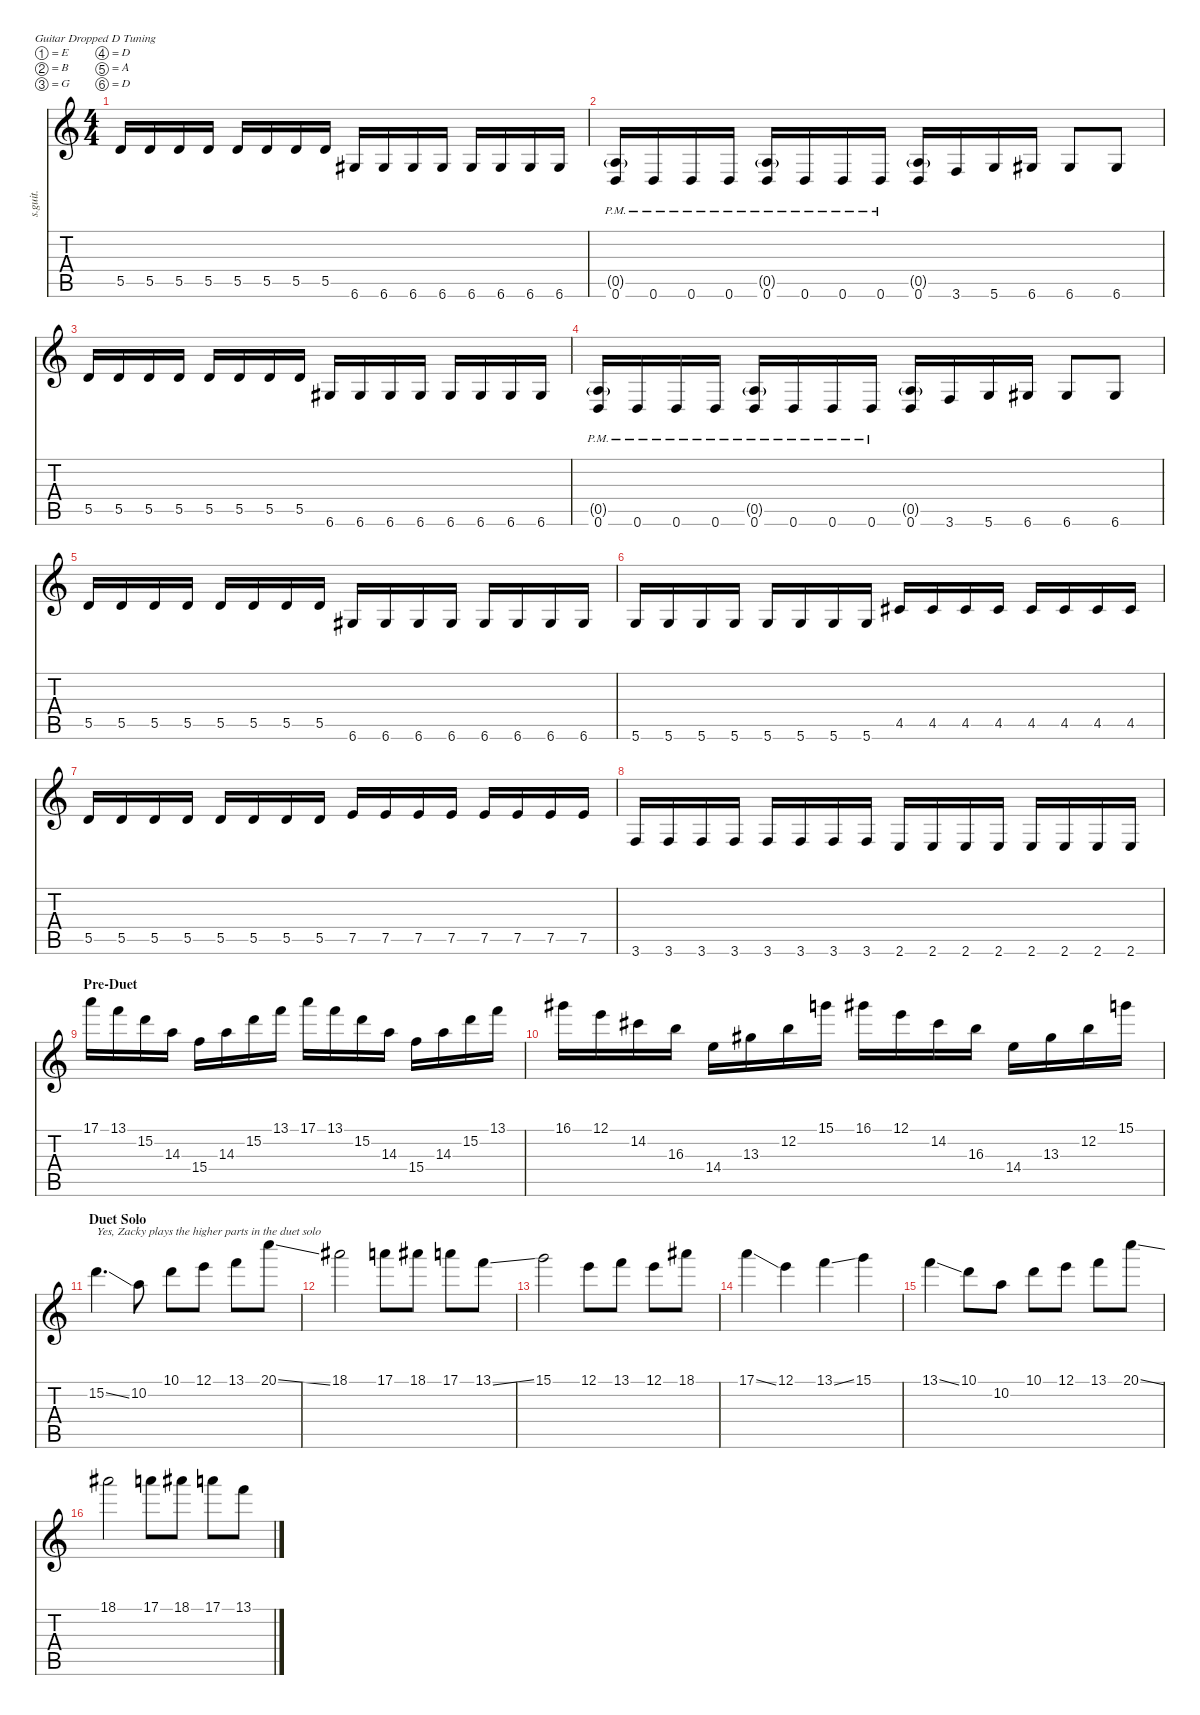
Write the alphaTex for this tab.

\defaultSystemsLayout 4
\hideDynamics
\bracketExtendMode nobrackets
\track ("Zacky Vengeance (Rhythm)" "s.guit.") {instrument distortionguitar}
\staff {score tabs}
\tuning (E4 B3 G3 D3 A2 D2)
\ts (4 4)
\tempo (125 hide)
\clef g2
\ks c
5.5.16{lyrics (0 "") lyrics (1 "") lyrics (2 "") lyrics (3 "") lyrics (4 "") dy f} 5.5.16{lyrics (0 "") lyrics (1 "") lyrics (2 "") lyrics (3 "") lyrics (4 "")} 5.5.16{lyrics (0 "") lyrics (1 "") lyrics (2 "") lyrics (3 "") lyrics (4 "")} 5.5.16{lyrics (0 "") lyrics (1 "") lyrics (2 "") lyrics (3 "") lyrics (4 "")} 5.5.16{lyrics (0 "") lyrics (1 "") lyrics (2 "") lyrics (3 "") lyrics (4 "")} 5.5.16{lyrics (0 "") lyrics (1 "") lyrics (2 "") lyrics (3 "") lyrics (4 "")} 5.5.16{lyrics (0 "") lyrics (1 "") lyrics (2 "") lyrics (3 "") lyrics (4 "")} 5.5.16{lyrics (0 "") lyrics (1 "") lyrics (2 "") lyrics (3 "") lyrics (4 "")} 6.6{acc #}.16{lyrics (0 "") lyrics (1 "") lyrics (2 "") lyrics (3 "") lyrics (4 "")} 6.6{acc #}.16{lyrics (0 "") lyrics (1 "") lyrics (2 "") lyrics (3 "") lyrics (4 "")} 6.6{acc #}.16{lyrics (0 "") lyrics (1 "") lyrics (2 "") lyrics (3 "") lyrics (4 "")} 6.6{acc #}.16{lyrics (0 "") lyrics (1 "") lyrics (2 "") lyrics (3 "") lyrics (4 "")} 6.6{acc #}.16{lyrics (0 "") lyrics (1 "") lyrics (2 "") lyrics (3 "") lyrics (4 "")} 6.6{acc #}.16{lyrics (0 "") lyrics (1 "") lyrics (2 "") lyrics (3 "") lyrics (4 "")} 6.6{acc #}.16{lyrics (0 "") lyrics (1 "") lyrics (2 "") lyrics (3 "") lyrics (4 "")} 6.6{acc #}.16{lyrics (0 "") lyrics (1 "") lyrics (2 "") lyrics (3 "") lyrics (4 "")} |
(0.5{g pm} 0.6{pm}).16{lyrics (0 "") lyrics (1 "") lyrics (2 "") lyrics (3 "") lyrics (4 "")} 0.6{pm}.16{lyrics (0 "") lyrics (1 "") lyrics (2 "") lyrics (3 "") lyrics (4 "")} 0.6{pm}.16{lyrics (0 "") lyrics (1 "") lyrics (2 "") lyrics (3 "") lyrics (4 "")} 0.6{pm}.16{lyrics (0 "") lyrics (1 "") lyrics (2 "") lyrics (3 "") lyrics (4 "")} (0.5{g pm} 0.6{pm}).16{lyrics (0 "") lyrics (1 "") lyrics (2 "") lyrics (3 "") lyrics (4 "")} 0.6{pm}.16{lyrics (0 "") lyrics (1 "") lyrics (2 "") lyrics (3 "") lyrics (4 "")} 0.6{pm}.16{lyrics (0 "") lyrics (1 "") lyrics (2 "") lyrics (3 "") lyrics (4 "")} 0.6{pm}.16{lyrics (0 "") lyrics (1 "") lyrics (2 "") lyrics (3 "") lyrics (4 "")} (0.5{g} 0.6).16{lyrics (0 "") lyrics (1 "") lyrics (2 "") lyrics (3 "") lyrics (4 "")} 3.6.16{lyrics (0 "") lyrics (1 "") lyrics (2 "") lyrics (3 "") lyrics (4 "")} 5.6.16{lyrics (0 "") lyrics (1 "") lyrics (2 "") lyrics (3 "") lyrics (4 "")} 6.6{acc #}.16{lyrics (0 "") lyrics (1 "") lyrics (2 "") lyrics (3 "") lyrics (4 "")} 6.6{acc #}.8{lyrics (0 "") lyrics (1 "") lyrics (2 "") lyrics (3 "") lyrics (4 "") dy ff} 6.6{acc #}.8{lyrics (0 "") lyrics (1 "") lyrics (2 "") lyrics (3 "") lyrics (4 "") dy fff} |
5.5.16{lyrics (0 "") lyrics (1 "") lyrics (2 "") lyrics (3 "") lyrics (4 "") dy f} 5.5.16{lyrics (0 "") lyrics (1 "") lyrics (2 "") lyrics (3 "") lyrics (4 "")} 5.5.16{lyrics (0 "") lyrics (1 "") lyrics (2 "") lyrics (3 "") lyrics (4 "")} 5.5.16{lyrics (0 "") lyrics (1 "") lyrics (2 "") lyrics (3 "") lyrics (4 "")} 5.5.16{lyrics (0 "") lyrics (1 "") lyrics (2 "") lyrics (3 "") lyrics (4 "")} 5.5.16{lyrics (0 "") lyrics (1 "") lyrics (2 "") lyrics (3 "") lyrics (4 "")} 5.5.16{lyrics (0 "") lyrics (1 "") lyrics (2 "") lyrics (3 "") lyrics (4 "")} 5.5.16{lyrics (0 "") lyrics (1 "") lyrics (2 "") lyrics (3 "") lyrics (4 "")} 6.6{acc #}.16{lyrics (0 "") lyrics (1 "") lyrics (2 "") lyrics (3 "") lyrics (4 "")} 6.6{acc #}.16{lyrics (0 "") lyrics (1 "") lyrics (2 "") lyrics (3 "") lyrics (4 "")} 6.6{acc #}.16{lyrics (0 "") lyrics (1 "") lyrics (2 "") lyrics (3 "") lyrics (4 "")} 6.6{acc #}.16{lyrics (0 "") lyrics (1 "") lyrics (2 "") lyrics (3 "") lyrics (4 "")} 6.6{acc #}.16{lyrics (0 "") lyrics (1 "") lyrics (2 "") lyrics (3 "") lyrics (4 "")} 6.6{acc #}.16{lyrics (0 "") lyrics (1 "") lyrics (2 "") lyrics (3 "") lyrics (4 "")} 6.6{acc #}.16{lyrics (0 "") lyrics (1 "") lyrics (2 "") lyrics (3 "") lyrics (4 "")} 6.6{acc #}.16{lyrics (0 "") lyrics (1 "") lyrics (2 "") lyrics (3 "") lyrics (4 "")} |
(0.5{g pm} 0.6{pm}).16{lyrics (0 "") lyrics (1 "") lyrics (2 "") lyrics (3 "") lyrics (4 "")} 0.6{pm}.16{lyrics (0 "") lyrics (1 "") lyrics (2 "") lyrics (3 "") lyrics (4 "")} 0.6{pm}.16{lyrics (0 "") lyrics (1 "") lyrics (2 "") lyrics (3 "") lyrics (4 "")} 0.6{pm}.16{lyrics (0 "") lyrics (1 "") lyrics (2 "") lyrics (3 "") lyrics (4 "")} (0.5{g pm} 0.6{pm}).16{lyrics (0 "") lyrics (1 "") lyrics (2 "") lyrics (3 "") lyrics (4 "")} 0.6{pm}.16{lyrics (0 "") lyrics (1 "") lyrics (2 "") lyrics (3 "") lyrics (4 "")} 0.6{pm}.16{lyrics (0 "") lyrics (1 "") lyrics (2 "") lyrics (3 "") lyrics (4 "")} 0.6{pm}.16{lyrics (0 "") lyrics (1 "") lyrics (2 "") lyrics (3 "") lyrics (4 "")} (0.5{g} 0.6).16{lyrics (0 "") lyrics (1 "") lyrics (2 "") lyrics (3 "") lyrics (4 "")} 3.6.16{lyrics (0 "") lyrics (1 "") lyrics (2 "") lyrics (3 "") lyrics (4 "")} 5.6.16{lyrics (0 "") lyrics (1 "") lyrics (2 "") lyrics (3 "") lyrics (4 "")} 6.6{acc #}.16{lyrics (0 "") lyrics (1 "") lyrics (2 "") lyrics (3 "") lyrics (4 "")} 6.6{acc #}.8{lyrics (0 "") lyrics (1 "") lyrics (2 "") lyrics (3 "") lyrics (4 "") dy ff} 6.6{acc #}.8{lyrics (0 "") lyrics (1 "") lyrics (2 "") lyrics (3 "") lyrics (4 "") dy fff} |
5.5.16{lyrics (0 "") lyrics (1 "") lyrics (2 "") lyrics (3 "") lyrics (4 "") dy f} 5.5.16{lyrics (0 "") lyrics (1 "") lyrics (2 "") lyrics (3 "") lyrics (4 "")} 5.5.16{lyrics (0 "") lyrics (1 "") lyrics (2 "") lyrics (3 "") lyrics (4 "")} 5.5.16{lyrics (0 "") lyrics (1 "") lyrics (2 "") lyrics (3 "") lyrics (4 "")} 5.5.16{lyrics (0 "") lyrics (1 "") lyrics (2 "") lyrics (3 "") lyrics (4 "")} 5.5.16{lyrics (0 "") lyrics (1 "") lyrics (2 "") lyrics (3 "") lyrics (4 "")} 5.5.16{lyrics (0 "") lyrics (1 "") lyrics (2 "") lyrics (3 "") lyrics (4 "")} 5.5.16{lyrics (0 "") lyrics (1 "") lyrics (2 "") lyrics (3 "") lyrics (4 "")} 6.6{acc #}.16{lyrics (0 "") lyrics (1 "") lyrics (2 "") lyrics (3 "") lyrics (4 "")} 6.6{acc #}.16{lyrics (0 "") lyrics (1 "") lyrics (2 "") lyrics (3 "") lyrics (4 "")} 6.6{acc #}.16{lyrics (0 "") lyrics (1 "") lyrics (2 "") lyrics (3 "") lyrics (4 "")} 6.6{acc #}.16{lyrics (0 "") lyrics (1 "") lyrics (2 "") lyrics (3 "") lyrics (4 "")} 6.6{acc #}.16{lyrics (0 "") lyrics (1 "") lyrics (2 "") lyrics (3 "") lyrics (4 "")} 6.6{acc #}.16{lyrics (0 "") lyrics (1 "") lyrics (2 "") lyrics (3 "") lyrics (4 "")} 6.6{acc #}.16{lyrics (0 "") lyrics (1 "") lyrics (2 "") lyrics (3 "") lyrics (4 "")} 6.6{acc #}.16{lyrics (0 "") lyrics (1 "") lyrics (2 "") lyrics (3 "") lyrics (4 "")} |
5.6.16{lyrics (0 "") lyrics (1 "") lyrics (2 "") lyrics (3 "") lyrics (4 "")} 5.6.16{lyrics (0 "") lyrics (1 "") lyrics (2 "") lyrics (3 "") lyrics (4 "")} 5.6.16{lyrics (0 "") lyrics (1 "") lyrics (2 "") lyrics (3 "") lyrics (4 "")} 5.6.16{lyrics (0 "") lyrics (1 "") lyrics (2 "") lyrics (3 "") lyrics (4 "")} 5.6.16{lyrics (0 "") lyrics (1 "") lyrics (2 "") lyrics (3 "") lyrics (4 "")} 5.6.16{lyrics (0 "") lyrics (1 "") lyrics (2 "") lyrics (3 "") lyrics (4 "")} 5.6.16{lyrics (0 "") lyrics (1 "") lyrics (2 "") lyrics (3 "") lyrics (4 "")} 5.6.16{lyrics (0 "") lyrics (1 "") lyrics (2 "") lyrics (3 "") lyrics (4 "")} 4.5{acc #}.16{lyrics (0 "") lyrics (1 "") lyrics (2 "") lyrics (3 "") lyrics (4 "")} 4.5{acc #}.16{lyrics (0 "") lyrics (1 "") lyrics (2 "") lyrics (3 "") lyrics (4 "")} 4.5{acc #}.16{lyrics (0 "") lyrics (1 "") lyrics (2 "") lyrics (3 "") lyrics (4 "")} 4.5{acc #}.16{lyrics (0 "") lyrics (1 "") lyrics (2 "") lyrics (3 "") lyrics (4 "")} 4.5{acc #}.16{lyrics (0 "") lyrics (1 "") lyrics (2 "") lyrics (3 "") lyrics (4 "")} 4.5{acc #}.16{lyrics (0 "") lyrics (1 "") lyrics (2 "") lyrics (3 "") lyrics (4 "")} 4.5{acc #}.16{lyrics (0 "") lyrics (1 "") lyrics (2 "") lyrics (3 "") lyrics (4 "")} 4.5{acc #}.16{lyrics (0 "") lyrics (1 "") lyrics (2 "") lyrics (3 "") lyrics (4 "")} |
5.5.16{lyrics (0 "") lyrics (1 "") lyrics (2 "") lyrics (3 "") lyrics (4 "")} 5.5.16{lyrics (0 "") lyrics (1 "") lyrics (2 "") lyrics (3 "") lyrics (4 "")} 5.5.16{lyrics (0 "") lyrics (1 "") lyrics (2 "") lyrics (3 "") lyrics (4 "")} 5.5.16{lyrics (0 "") lyrics (1 "") lyrics (2 "") lyrics (3 "") lyrics (4 "")} 5.5.16{lyrics (0 "") lyrics (1 "") lyrics (2 "") lyrics (3 "") lyrics (4 "")} 5.5.16{lyrics (0 "") lyrics (1 "") lyrics (2 "") lyrics (3 "") lyrics (4 "")} 5.5.16{lyrics (0 "") lyrics (1 "") lyrics (2 "") lyrics (3 "") lyrics (4 "")} 5.5.16{lyrics (0 "") lyrics (1 "") lyrics (2 "") lyrics (3 "") lyrics (4 "")} 7.5.16{lyrics (0 "") lyrics (1 "") lyrics (2 "") lyrics (3 "") lyrics (4 "")} 7.5.16{lyrics (0 "") lyrics (1 "") lyrics (2 "") lyrics (3 "") lyrics (4 "")} 7.5.16{lyrics (0 "") lyrics (1 "") lyrics (2 "") lyrics (3 "") lyrics (4 "")} 7.5.16{lyrics (0 "") lyrics (1 "") lyrics (2 "") lyrics (3 "") lyrics (4 "")} 7.5.16{lyrics (0 "") lyrics (1 "") lyrics (2 "") lyrics (3 "") lyrics (4 "")} 7.5.16{lyrics (0 "") lyrics (1 "") lyrics (2 "") lyrics (3 "") lyrics (4 "")} 7.5.16{lyrics (0 "") lyrics (1 "") lyrics (2 "") lyrics (3 "") lyrics (4 "")} 7.5.16{lyrics (0 "") lyrics (1 "") lyrics (2 "") lyrics (3 "") lyrics (4 "")} |
3.6.16{lyrics (0 "") lyrics (1 "") lyrics (2 "") lyrics (3 "") lyrics (4 "")} 3.6.16{lyrics (0 "") lyrics (1 "") lyrics (2 "") lyrics (3 "") lyrics (4 "")} 3.6.16{lyrics (0 "") lyrics (1 "") lyrics (2 "") lyrics (3 "") lyrics (4 "")} 3.6.16{lyrics (0 "") lyrics (1 "") lyrics (2 "") lyrics (3 "") lyrics (4 "")} 3.6.16{lyrics (0 "") lyrics (1 "") lyrics (2 "") lyrics (3 "") lyrics (4 "")} 3.6.16{lyrics (0 "") lyrics (1 "") lyrics (2 "") lyrics (3 "") lyrics (4 "")} 3.6.16{lyrics (0 "") lyrics (1 "") lyrics (2 "") lyrics (3 "") lyrics (4 "")} 3.6.16{lyrics (0 "") lyrics (1 "") lyrics (2 "") lyrics (3 "") lyrics (4 "")} 2.6.16{lyrics (0 "") lyrics (1 "") lyrics (2 "") lyrics (3 "") lyrics (4 "")} 2.6.16{lyrics (0 "") lyrics (1 "") lyrics (2 "") lyrics (3 "") lyrics (4 "")} 2.6.16{lyrics (0 "") lyrics (1 "") lyrics (2 "") lyrics (3 "") lyrics (4 "")} 2.6.16{lyrics (0 "") lyrics (1 "") lyrics (2 "") lyrics (3 "") lyrics (4 "")} 2.6.16{lyrics (0 "") lyrics (1 "") lyrics (2 "") lyrics (3 "") lyrics (4 "")} 2.6.16{lyrics (0 "") lyrics (1 "") lyrics (2 "") lyrics (3 "") lyrics (4 "")} 2.6.16{lyrics (0 "") lyrics (1 "") lyrics (2 "") lyrics (3 "") lyrics (4 "")} 2.6.16{lyrics (0 "") lyrics (1 "") lyrics (2 "") lyrics (3 "") lyrics (4 "")} |
\section ("" "Pre-Duet")
17.1.16{lyrics (0 "") lyrics (1 "") lyrics (2 "") lyrics (3 "") lyrics (4 "")} 13.1.16{lyrics (0 "") lyrics (1 "") lyrics (2 "") lyrics (3 "") lyrics (4 "")} 15.2.16{lyrics (0 "") lyrics (1 "") lyrics (2 "") lyrics (3 "") lyrics (4 "")} 14.3.16{lyrics (0 "") lyrics (1 "") lyrics (2 "") lyrics (3 "") lyrics (4 "")} 15.4.16{lyrics (0 "") lyrics (1 "") lyrics (2 "") lyrics (3 "") lyrics (4 "")} 14.3.16{lyrics (0 "") lyrics (1 "") lyrics (2 "") lyrics (3 "") lyrics (4 "")} 15.2.16{lyrics (0 "") lyrics (1 "") lyrics (2 "") lyrics (3 "") lyrics (4 "")} 13.1.16{lyrics (0 "") lyrics (1 "") lyrics (2 "") lyrics (3 "") lyrics (4 "")} 17.1.16{lyrics (0 "") lyrics (1 "") lyrics (2 "") lyrics (3 "") lyrics (4 "")} 13.1.16{lyrics (0 "") lyrics (1 "") lyrics (2 "") lyrics (3 "") lyrics (4 "")} 15.2.16{lyrics (0 "") lyrics (1 "") lyrics (2 "") lyrics (3 "") lyrics (4 "")} 14.3.16{lyrics (0 "") lyrics (1 "") lyrics (2 "") lyrics (3 "") lyrics (4 "")} 15.4.16{lyrics (0 "") lyrics (1 "") lyrics (2 "") lyrics (3 "") lyrics (4 "")} 14.3.16{lyrics (0 "") lyrics (1 "") lyrics (2 "") lyrics (3 "") lyrics (4 "")} 15.2.16{lyrics (0 "") lyrics (1 "") lyrics (2 "") lyrics (3 "") lyrics (4 "")} 13.1.16{lyrics (0 "") lyrics (1 "") lyrics (2 "") lyrics (3 "") lyrics (4 "")} |
16.1{acc #}.16{lyrics (0 "") lyrics (1 "") lyrics (2 "") lyrics (3 "") lyrics (4 "")} 12.1.16{lyrics (0 "") lyrics (1 "") lyrics (2 "") lyrics (3 "") lyrics (4 "")} 14.2{acc #}.16{lyrics (0 "") lyrics (1 "") lyrics (2 "") lyrics (3 "") lyrics (4 "")} 16.3.16{lyrics (0 "") lyrics (1 "") lyrics (2 "") lyrics (3 "") lyrics (4 "")} 14.4.16{lyrics (0 "") lyrics (1 "") lyrics (2 "") lyrics (3 "") lyrics (4 "")} 13.3{acc #}.16{lyrics (0 "") lyrics (1 "") lyrics (2 "") lyrics (3 "") lyrics (4 "")} 12.2.16{lyrics (0 "") lyrics (1 "") lyrics (2 "") lyrics (3 "") lyrics (4 "")} 15.1.16{lyrics (0 "") lyrics (1 "") lyrics (2 "") lyrics (3 "") lyrics (4 "")} 16.1{acc #}.16{lyrics (0 "") lyrics (1 "") lyrics (2 "") lyrics (3 "") lyrics (4 "")} 12.1.16{lyrics (0 "") lyrics (1 "") lyrics (2 "") lyrics (3 "") lyrics (4 "")} 14.2{acc #}.16{lyrics (0 "") lyrics (1 "") lyrics (2 "") lyrics (3 "") lyrics (4 "")} 16.3.16{lyrics (0 "") lyrics (1 "") lyrics (2 "") lyrics (3 "") lyrics (4 "")} 14.4.16{lyrics (0 "") lyrics (1 "") lyrics (2 "") lyrics (3 "") lyrics (4 "")} 13.3{acc #}.16{lyrics (0 "") lyrics (1 "") lyrics (2 "") lyrics (3 "") lyrics (4 "")} 12.2.16{lyrics (0 "") lyrics (1 "") lyrics (2 "") lyrics (3 "") lyrics (4 "")} 15.1.16{lyrics (0 "") lyrics (1 "") lyrics (2 "") lyrics (3 "") lyrics (4 "")} |
\section ("" "Duet Solo")
15.2{ss}.4{d txt "Yes, Zacky plays the higher parts in the duet solo" lyrics (0 "") lyrics (1 "") lyrics (2 "") lyrics (3 "") lyrics (4 "")} 10.2.8{lyrics (0 "") lyrics (1 "") lyrics (2 "") lyrics (3 "") lyrics (4 "")} 10.1.8{lyrics (0 "") lyrics (1 "") lyrics (2 "") lyrics (3 "") lyrics (4 "")} 12.1.8{lyrics (0 "") lyrics (1 "") lyrics (2 "") lyrics (3 "") lyrics (4 "")} 13.1.8{lyrics (0 "") lyrics (1 "") lyrics (2 "") lyrics (3 "") lyrics (4 "")} 20.1{ss}.8{lyrics (0 "") lyrics (1 "") lyrics (2 "") lyrics (3 "") lyrics (4 "")} |
18.1{acc #}.2{lyrics (0 "") lyrics (1 "") lyrics (2 "") lyrics (3 "") lyrics (4 "")} 17.1.8{lyrics (0 "") lyrics (1 "") lyrics (2 "") lyrics (3 "") lyrics (4 "")} 18.1{acc #}.8{lyrics (0 "") lyrics (1 "") lyrics (2 "") lyrics (3 "") lyrics (4 "")} 17.1.8{lyrics (0 "") lyrics (1 "") lyrics (2 "") lyrics (3 "") lyrics (4 "")} 13.1{ss}.8{lyrics (0 "") lyrics (1 "") lyrics (2 "") lyrics (3 "") lyrics (4 "")} |
15.1.2{lyrics (0 "") lyrics (1 "") lyrics (2 "") lyrics (3 "") lyrics (4 "")} 12.1.8{lyrics (0 "") lyrics (1 "") lyrics (2 "") lyrics (3 "") lyrics (4 "")} 13.1.8{lyrics (0 "") lyrics (1 "") lyrics (2 "") lyrics (3 "") lyrics (4 "")} 12.1.8{lyrics (0 "") lyrics (1 "") lyrics (2 "") lyrics (3 "") lyrics (4 "")} 18.1{acc #}.8{lyrics (0 "") lyrics (1 "") lyrics (2 "") lyrics (3 "") lyrics (4 "")} |
17.1{ss}.4{lyrics (0 "") lyrics (1 "") lyrics (2 "") lyrics (3 "") lyrics (4 "")} 12.1.4{lyrics (0 "") lyrics (1 "") lyrics (2 "") lyrics (3 "") lyrics (4 "")} 13.1{ss}.4{lyrics (0 "") lyrics (1 "") lyrics (2 "") lyrics (3 "") lyrics (4 "")} 15.1.4{lyrics (0 "") lyrics (1 "") lyrics (2 "") lyrics (3 "") lyrics (4 "")} |
13.1{ss}.4{lyrics (0 "") lyrics (1 "") lyrics (2 "") lyrics (3 "") lyrics (4 "")} 10.1.8{lyrics (0 "") lyrics (1 "") lyrics (2 "") lyrics (3 "") lyrics (4 "")} 10.2.8{lyrics (0 "") lyrics (1 "") lyrics (2 "") lyrics (3 "") lyrics (4 "")} 10.1.8{lyrics (0 "") lyrics (1 "") lyrics (2 "") lyrics (3 "") lyrics (4 "")} 12.1.8{lyrics (0 "") lyrics (1 "") lyrics (2 "") lyrics (3 "") lyrics (4 "")} 13.1.8{lyrics (0 "") lyrics (1 "") lyrics (2 "") lyrics (3 "") lyrics (4 "")} 20.1{ss}.8{lyrics (0 "") lyrics (1 "") lyrics (2 "") lyrics (3 "") lyrics (4 "")} |
18.1{acc #}.2{lyrics (0 "") lyrics (1 "") lyrics (2 "") lyrics (3 "") lyrics (4 "")} 17.1.8{lyrics (0 "") lyrics (1 "") lyrics (2 "") lyrics (3 "") lyrics (4 "")} 18.1{acc #}.8{lyrics (0 "") lyrics (1 "") lyrics (2 "") lyrics (3 "") lyrics (4 "")} 17.1.8{lyrics (0 "") lyrics (1 "") lyrics (2 "") lyrics (3 "") lyrics (4 "")} 13.1{ss}.8{lyrics (0 "") lyrics (1 "") lyrics (2 "") lyrics (3 "") lyrics (4 "")}
